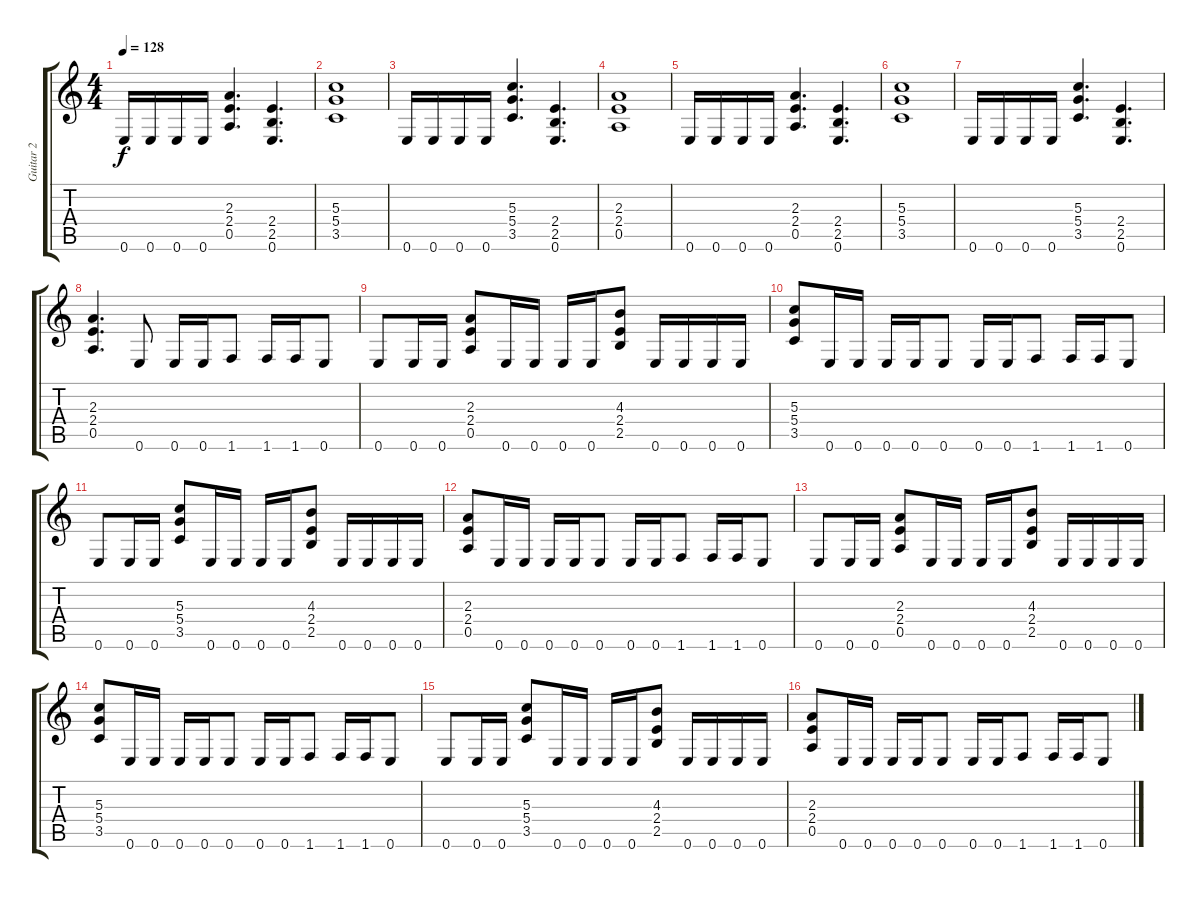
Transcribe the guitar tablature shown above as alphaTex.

\track ("Guitar 2" "Guitar 2") {instrument distortionguitar}
\staff {score tabs}
\tuning (E4 B3 G3 D3 A2 E2) {hide}
\ts (4 4)
\tempo 128
\clef g2
\ks c
0.6.16{dy f} 0.6.16 0.6.16 0.6.16 (2.3 2.4 0.5).4{d} (2.4 2.5 0.6).4{d} |
(5.3 5.4 3.5).1 |
0.6.16 0.6.16 0.6.16 0.6.16 (5.3 5.4 3.5).4{d} (2.4 2.5 0.6).4{d} |
(2.3 2.4 0.5).1 |
0.6.16 0.6.16 0.6.16 0.6.16 (2.3 2.4 0.5).4{d} (2.4 2.5 0.6).4{d} |
(5.3 5.4 3.5).1 |
0.6.16 0.6.16 0.6.16 0.6.16 (5.3 5.4 3.5).4{d} (2.4 2.5 0.6).4{d} |
(2.3 2.4 0.5).4{d} 0.6.8 0.6.16 0.6.16 1.6.8 1.6.16 1.6.16 0.6.8 |
0.6.8 0.6.16 0.6.16 (2.3 2.4 0.5).8 0.6.16 0.6.16 0.6.16 0.6.16 (4.3 2.4 2.5).8 0.6.16 0.6.16 0.6.16 0.6.16 |
(5.3 5.4 3.5).8 0.6.16 0.6.16 0.6.16 0.6.16 0.6.8 0.6.16 0.6.16 1.6.8 1.6.16 1.6.16 0.6.8 |
0.6.8 0.6.16 0.6.16 (5.3 5.4 3.5).8 0.6.16 0.6.16 0.6.16 0.6.16 (4.3 2.4 2.5).8 0.6.16 0.6.16 0.6.16 0.6.16 |
(2.3 2.4 0.5).8 0.6.16 0.6.16 0.6.16 0.6.16 0.6.8 0.6.16 0.6.16 1.6.8 1.6.16 1.6.16 0.6.8 |
0.6.8 0.6.16 0.6.16 (2.3 2.4 0.5).8 0.6.16 0.6.16 0.6.16 0.6.16 (4.3 2.4 2.5).8 0.6.16 0.6.16 0.6.16 0.6.16 |
(5.3 5.4 3.5).8 0.6.16 0.6.16 0.6.16 0.6.16 0.6.8 0.6.16 0.6.16 1.6.8 1.6.16 1.6.16 0.6.8 |
0.6.8 0.6.16 0.6.16 (5.3 5.4 3.5).8 0.6.16 0.6.16 0.6.16 0.6.16 (4.3 2.4 2.5).8 0.6.16 0.6.16 0.6.16 0.6.16 |
(2.3 2.4 0.5).8 0.6.16 0.6.16 0.6.16 0.6.16 0.6.8 0.6.16 0.6.16 1.6.8 1.6.16 1.6.16 0.6.8
